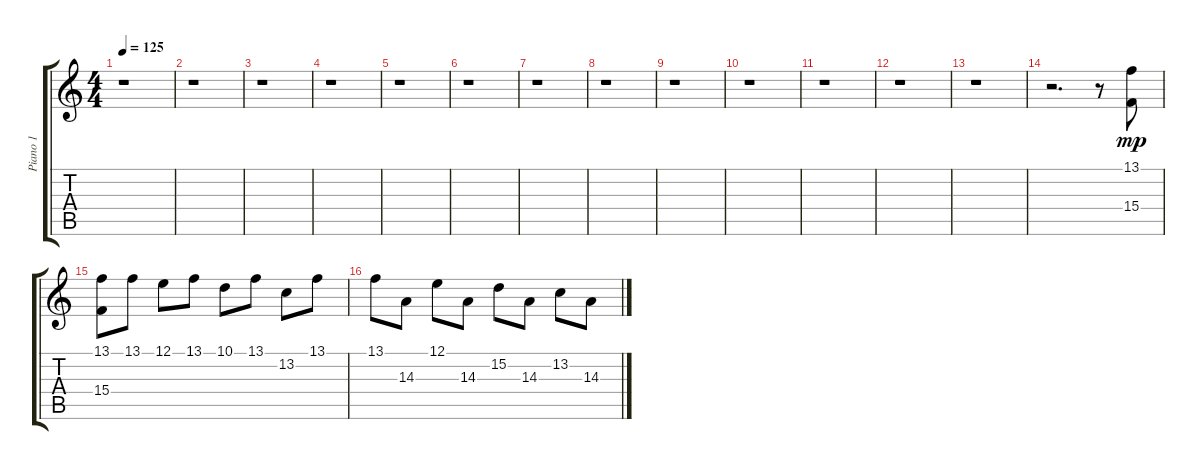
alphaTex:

\track ("Piano 1" "Piano 1") {instrument acousticgrandpiano}
\staff {score tabs}
\tuning (E4 B3 G3 D3 A2 E2) {hide}
\ts (4 4)
\tempo 125
\clef g2
\ks c
r.1{dy f} |
r.1 |
r.1 |
r.1 |
r.1 |
r.1 |
r.1 |
r.1 |
r.1 |
r.1 |
r.1 |
r.1 |
r.1 |
r.2{d} r.8 (13.1 15.4).8{dy mp} |
(13.1 15.4).8 13.1.8 12.1.8 13.1.8 10.1.8 13.1.8 13.2.8 13.1.8 |
13.1.8 14.3.8 12.1.8 14.3.8 15.2.8 14.3.8 13.2.8 14.3.8
